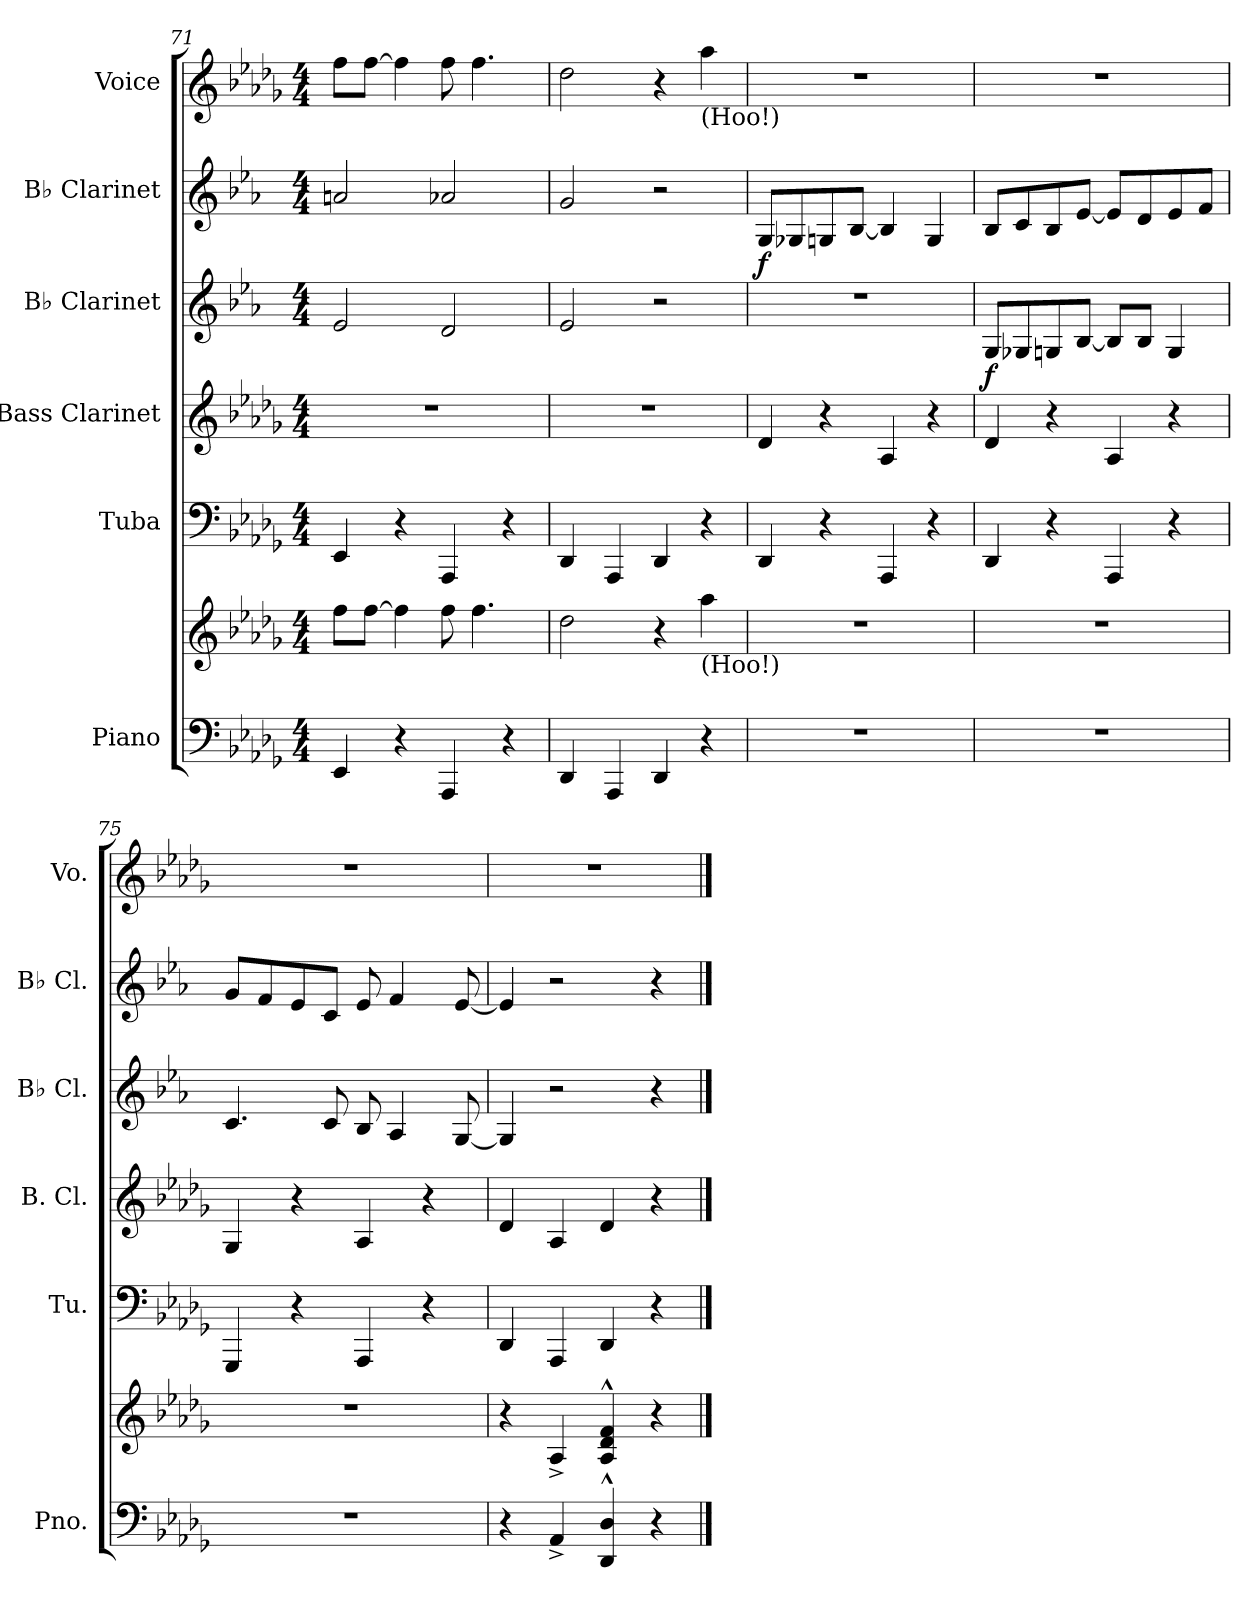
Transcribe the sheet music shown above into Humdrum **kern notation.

**kern	**kern	**kern	**kern	**kern	**dynam	**kern	**dynam	**kern
*part6	*part6	*part5	*part4	*part3	*part3	*part2	*part2	*part1
*staff7	*staff6	*staff5	*staff4	*staff3	*staff3	*staff2	*staff2	*staff1
*I"Piano	*	*I"Tuba	*I"Bass Clarinet	*I"B♭ Clarinet	*	*I"B♭ Clarinet	*	*I"Voice
*I'Pno.	*	*I'Tu.	*I'B. Cl.	*I'B♭ Cl.	*	*I'B♭ Cl.	*	*I'Vo.
*clefF4	*clefG2	*clefF4	*clefG2	*clefG2	*	*clefG2	*	*clefG2
*	*	*	*ITrd8c14	*ITrd1c2	*	*ITrd1c2	*	*
*k[b-e-a-d-g-]	*k[b-e-a-d-g-]	*k[b-e-a-d-g-]	*k[b-e-a-d-g-]	*k[b-e-a-d-g-]	*	*k[b-e-a-d-g-]	*	*k[b-e-a-d-g-]
*M4/4	*M4/4	*M4/4	*M4/4	*M4/4	*	*M4/4	*	*M4/4
=71	=71	=71	=71	=71	=71	=71	=71	=71
4EE-/	8ff\L	4EE-/	1r	2d-/	.	2gn/	.	8ff\L
.	[8ff\J	.	.	.	.	.	.	[8ff\J
4r	4ff\]	4r	.	.	.	.	.	4ff\]
4AAA-/	8ff\	4AAA-/	.	2c/	.	2g-X/	.	8ff\
.	4.ff\	.	.	.	.	.	.	4.ff\
4r	.	4r	.	.	.	.	.	.
!!LO:PB:g=z
=72	=72	=72	=72	=72	=72	=72	=72	=72
4DD-/	2dd-\	4DD-/	1r	2d-/	.	2f/	.	2dd-\
4AAA-/	.	4AAA-/	.	.	.	.	.	.
4DD-/	4r	4DD-/	.	2r	.	2r	.	4r
!	!	!	!	!	!	!	!	!LO:TX:b:t=(Hoo!)
!	!LO:TX:b:t=(Hoo!)	!	!	!	!	!	!	!
4r	4aa-\	4r	.	.	.	.	.	4aa-\
=73	=73	=73	=73	=73	=73	=73	=73	=73
!	!	!	!	!	!	!	!LO:DY:b	!
1r	1r	4DD-/	4D-/	1r	.	8F/L	f	1r
.	.	.	.	.	.	8F-X/	.	.
.	.	4r	4r	.	.	8Fn/	.	.
.	.	.	.	.	.	[8A-/J	.	.
.	.	4AAA-/	4AA-/	.	.	4A-/]	.	.
.	.	4r	4r	.	.	4F/	.	.
=74	=74	=74	=74	=74	=74	=74	=74	=74
!	!	!	!	!	!LO:DY:b	!	!	!
1r	1r	4DD-/	4D-/	8F/L	f	8A-/L	.	1r
.	.	.	.	8F-X/	.	8B-/	.	.
.	.	4r	4r	8Fn/	.	8A-/	.	.
.	.	.	.	[8A-/J	.	[8d-/J	.	.
.	.	4AAA-/	4AA-/	8A-/L]	.	8d-/L]	.	.
.	.	.	.	8A-/J	.	8c/	.	.
.	.	4r	4r	4F/	.	8d-/	.	.
.	.	.	.	.	.	8e-/J	.	.
=75	=75	=75	=75	=75	=75	=75	=75	=75
1r	1r	4GGG-/	4GG-/	4.B-/	.	8f/L	.	1r
.	.	.	.	.	.	8e-/	.	.
.	.	4r	4r	.	.	8d-/	.	.
.	.	.	.	8B-/	.	8B-/J	.	.
.	.	4AAA-/	4AA-/	8A-/	.	8d-/	.	.
.	.	.	.	4G-/	.	4e-/	.	.
.	.	4r	4r	.	.	.	.	.
.	.	.	.	[8F/	.	[8d-/	.	.
!!LO:PB:g=z
=76	=76	=76	=76	=76	=76	=76	=76	=76
4r	4r	4DD-/	4D-/	4F/]	.	4d-/]	.	1r
4AA-^/	4A-^/	4AAA-/	4AA-/	2r	.	2r	.	.
4DD-/^^ 4D-/^^	4A-/^^ 4d-/^^ 4f/^^	4DD-/	4D-/	.	.	.	.	.
4r	4r	4r	4r	4r	.	4r	.	.
==	==	==	==	==	==	==	==	==
*-	*-	*-	*-	*-	*-	*-	*-	*-
